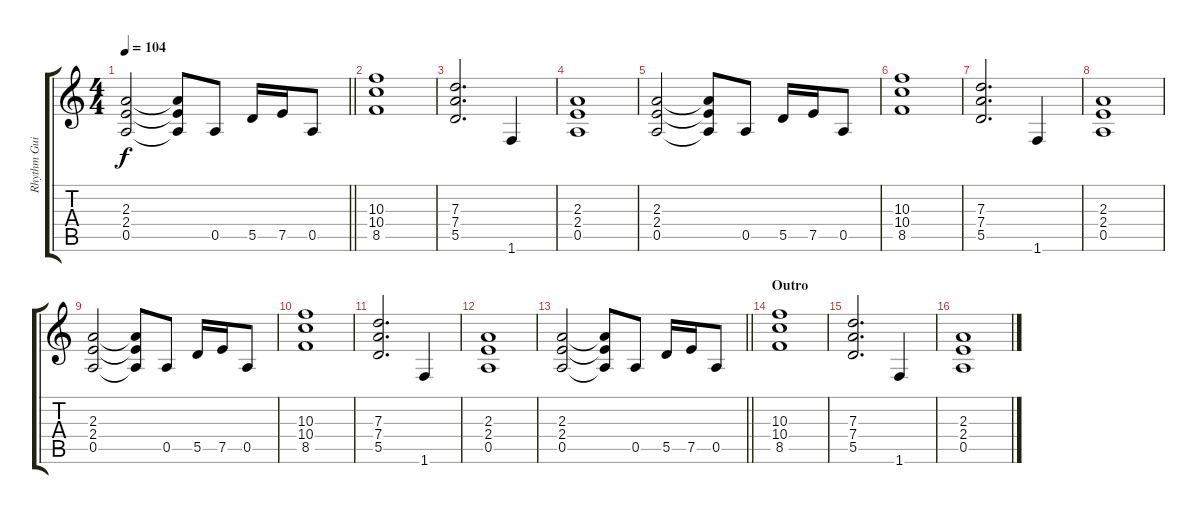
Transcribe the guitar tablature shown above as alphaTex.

\track ("Rhythm Guitar" "Rhythm Gui") {instrument overdrivenguitar}
\staff {score tabs}
\tuning (E4 B3 G3 D3 A2 E2) {hide}
\ts (4 4)
\tempo 104
\clef g2
\barLineRight lightlight
\ks c
(2.3 2.4 0.5).2{dy f} (2.3{t} 2.4{t} 0.5{t}).8 0.5.8 5.5.16 7.5.16 0.5.8 |
(10.3 10.4 8.5).1 |
(7.3 7.4 5.5).2{d} 1.6.4 |
(2.3 2.4 0.5).1 |
(2.3 2.4 0.5).2 (2.3{t} 2.4{t} 0.5{t}).8 0.5.8 5.5.16 7.5.16 0.5.8 |
(10.3 10.4 8.5).1 |
(7.3 7.4 5.5).2{d} 1.6.4 |
(2.3 2.4 0.5).1 |
(2.3 2.4 0.5).2 (2.3{t} 2.4{t} 0.5{t}).8 0.5.8 5.5.16 7.5.16 0.5.8 |
(10.3 10.4 8.5).1 |
(7.3 7.4 5.5).2{d} 1.6.4 |
(2.3 2.4 0.5).1 |
\barLineRight lightlight
(2.3 2.4 0.5).2 (2.3{t} 2.4{t} 0.5{t}).8 0.5.8 5.5.16 7.5.16 0.5.8 |
\section ("" "Outro")
(10.3 10.4 8.5).1 |
(7.3 7.4 5.5).2{d} 1.6.4 |
(2.3 2.4 0.5).1
